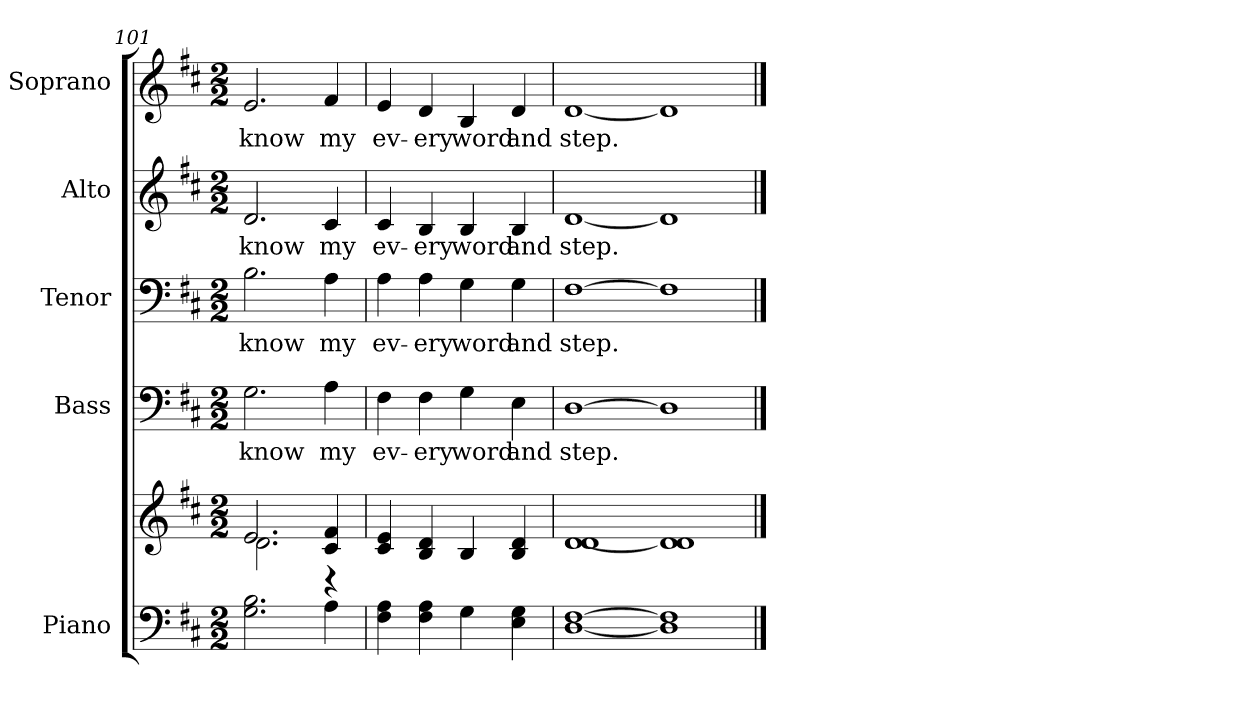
**kern	**kern	**kern	**text	**kern	**text	**kern	**text	**kern	**text
*part5	*part5	*part4	*part4	*part3	*part3	*part2	*part2	*part1	*part1
*staff6	*staff5	*staff4	*staff4	*staff3	*staff3	*staff2	*staff2	*staff1	*staff1
*I"Piano	*	*I"Bass	*	*I"Tenor	*	*I"Alto	*	*I"Soprano	*
*I'Pno.	*	*I'B.	*	*I'T.	*	*I'A.	*	*I'S.	*
*clefF4	*clefG2	*clefF4	*	*clefF4	*	*clefG2	*	*clefG2	*
*k[f#c#]	*k[f#c#]	*k[f#c#]	*	*k[f#c#]	*	*k[f#c#]	*	*k[f#c#]	*
*D:	*D:	*D:	*	*D:	*	*D:	*	*D:	*
*M2/2	*M2/2	*M2/2	*	*M2/2	*	*M2/2	*	*M2/2	*
=101	=101	=101	=101	=101	=101	=101	=101	=101	=101
*	*^	*	*	*	*	*	*	*	*
!	!	!	!	!LO:LY:b:color=#000000	!	!	!	!	!	!
!	!	!	!	!	!	!LO:LY:b:color=#000000	!	!	!	!
!	!	!	!	!	!	!	!	!LO:LY:b:color=#000000	!	!
!	!	!	!	!	!	!	!	!	!	!LO:LY:b:color=#000000
2.Gi\ 2.Bi	2.ei/	2.di\	2.Gi\	know	2.Bi\	know	2.di/	know	2.ei/	know
!	!	!	!	!LO:LY:b:color=#000000	!	!	!	!	!	!
!	!	!	!	!	!	!LO:LY:b:color=#000000	!	!	!	!
!	!	!	!	!	!	!	!	!LO:LY:b:color=#000000	!	!
!	!	!	!	!	!	!	!	!	!	!LO:LY:b:color=#000000
4Ai\	4c#i/ 4f#i	4r	4Ai\	my	4Ai\	my	4c#i/	my	4f#i/	my
*	*v	*v	*	*	*	*	*	*	*	*
!!LO:PB:g=z
=102	=102	=102	=102	=102	=102	=102	=102	=102	=102
*	*^	*	*	*	*	*	*	*	*
!	!	!	!	!LO:LY:b:color=#000000	!	!	!	!	!	!
*	*v	*v	*	*	*	*	*	*	*	*
*	*^	*	*	*	*	*	*	*	*
!	!	!	!	!	!	!LO:LY:b:color=#000000	!	!	!	!
*	*v	*v	*	*	*	*	*	*	*	*
*	*^	*	*	*	*	*	*	*	*
!	!	!	!	!	!	!	!	!LO:LY:b:color=#000000	!	!
*	*v	*v	*	*	*	*	*	*	*	*
*	*^	*	*	*	*	*	*	*	*
!	!	!	!	!	!	!	!	!	!	!LO:LY:b:color=#000000
*	*v	*v	*	*	*	*	*	*	*	*
4F#i\ 4Ai	4c#i/ 4ei	4F#i\	ev-	4Ai\	ev-	4c#i/	ev-	4ei/	ev-
!	!	!	!LO:LY:b:color=#000000	!	!	!	!	!	!
!	!	!	!	!	!LO:LY:b:color=#000000	!	!	!	!
!	!	!	!	!	!	!	!LO:LY:b:color=#000000	!	!
!	!	!	!	!	!	!	!	!	!LO:LY:b:color=#000000
4F#i\ 4Ai	4Bi/ 4di	4F#i\	-ery	4Ai\	-ery	4Bi/	-ery	4di/	-ery
!	!	!	!LO:LY:b:color=#000000	!	!	!	!	!	!
!	!	!	!	!	!LO:LY:b:color=#000000	!	!	!	!
!	!	!	!	!	!	!	!LO:LY:b:color=#000000	!	!
!	!	!	!	!	!	!	!	!	!LO:LY:b:color=#000000
4Gi\	4Bi/	4Gi\	word	4Gi\	word	4Bi/	word	4Bi/	word
!	!	!	!LO:LY:b:color=#000000	!	!	!	!	!	!
!	!	!	!	!	!LO:LY:b:color=#000000	!	!	!	!
!	!	!	!	!	!	!	!LO:LY:b:color=#000000	!	!
!	!	!	!	!	!	!	!	!	!LO:LY:b:color=#000000
4Ei\ 4Gi	4Bi/ 4di	4Ei\	and	4Gi\	and	4Bi/	and	4di/	and
=103	=103	=103	=103	=103	=103	=103	=103	=103	=103
!	!	!	!LO:LY:b:color=#000000	!	!	!	!	!	!
!	!	!	!	!	!LO:LY:b:color=#000000	!	!	!	!
!	!	!	!	!	!	!	!LO:LY:b:color=#000000	!	!
!	!	!	!	!	!	!	!	!	!LO:LY:b:color=#000000
[<1Di [>1F#i	[<1di 1di	[>1Di	step.	[>1F#i	step.	[<1di	step.	[<1di	step.
1Di] 1F#i]	1di] 1di	1Di]	.	1F#i]	.	1di]	.	1di]	.
==	==	==	==	==	==	==	==	==	==
*-	*-	*-	*-	*-	*-	*-	*-	*-	*-
